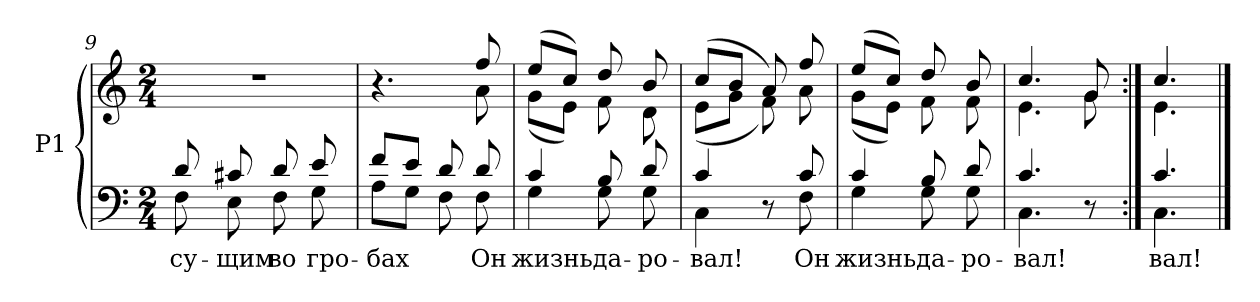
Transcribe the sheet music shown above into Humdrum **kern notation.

**kern	**text	**kern
*part1	*part1	*part1
*staff2	*staff2	*staff1
*I"P1	*	*
*clefF4	*	*clefG2
*k[]	*	*k[]
*C:	*	*C:
*M2/4	*	*M2/4
=9	=9	=9
!	!LO:LY:a:color=#000000	!LO:N:vis=1
*^	*	*
8di/	8Fi\	су-	2r
!	!	!LO:LY:a:color=#000000	!
8c#Xi/	8Ei\	-щим	.
!	!	!LO:LY:a:color=#000000	!
8di/	8Fi\	во	.
!	!	!LO:LY:a:color=#000000	!
8ei/	8Gi\	гро-	.
!!LO:LB:g=z
=10	=10	=10	=10
!	!	!LO:LY:a:color=#000000	!
*	*	*	*^
8fi/L	8Ai\L	-бах	4.r	4.ryy
8ei/J	8Gi\J	.	.	.
8di/	8Fi\	.	.	.
!	!	!LO:LY:a:color=#000000	!	!
8di/	8Fi\	Он	8ffi/	8ai\
=11	=11	=11	=11	=11
!	!	!LO:LY:a:color=#000000	!	!
4ci/	4Gi\	жизнь	(8eei/L	(8gi\L
.	.	.	8cci/J)	8ei\J)
!	!	!LO:LY:a:color=#000000	!	!
8Bi/	8Gi\	да-	8ddi/	8fi\
!	!	!LO:LY:a:color=#000000	!	!
8di/	8Gi\	-ро-	8bi/	8di\
=12	=12	=12	=12	=12
!	!	!LO:LY:a:color=#000000	!	!
4ci/	4Ci\	-вал!	(8cci/L	(8ei\L
.	.	.	8bi/J	8gi\J
8r	8ryy	.	8ai/)	8fi\)
!	!	!LO:LY:a:color=#000000	!	!
8ci/	8Fi\	Он	8ffi/	8ai\
=13	=13	=13	=13	=13
!	!	!LO:LY:a:color=#000000	!	!
4ci/	4Gi\	жизнь	(8eei/L	(8gi\L
.	.	.	8cci/J)	8ei\J)
!	!	!LO:LY:a:color=#000000	!	!
8Bi/	8Gi\	да-	8ddi/	8fi\
!	!	!LO:LY:a:color=#000000	!	!
8di/	8Gi\	-ро-	8bi/	8fi\
=14	=14	=14	=14	=14
!	!	!LO:LY:a:color=#000000	!	!
4.ci/	4.Ci\	-вал!	4.cci/	4.ei\
!	!	!LO:LY:a:color=#000000	!	!
8r	8ryy	Хри-//-	8gi/	8gi\
=15:|!	=15:|!	=15:|!	=15:|!	=15:|!
!	!	!LO:LY:a:color=#000000	!	!
4.ci/	4.Ci\	-вал!	4.cci/	4.ei\
*v	*v	*	*	*
*	*	*v	*v
==	==	==
*-	*-	*-
